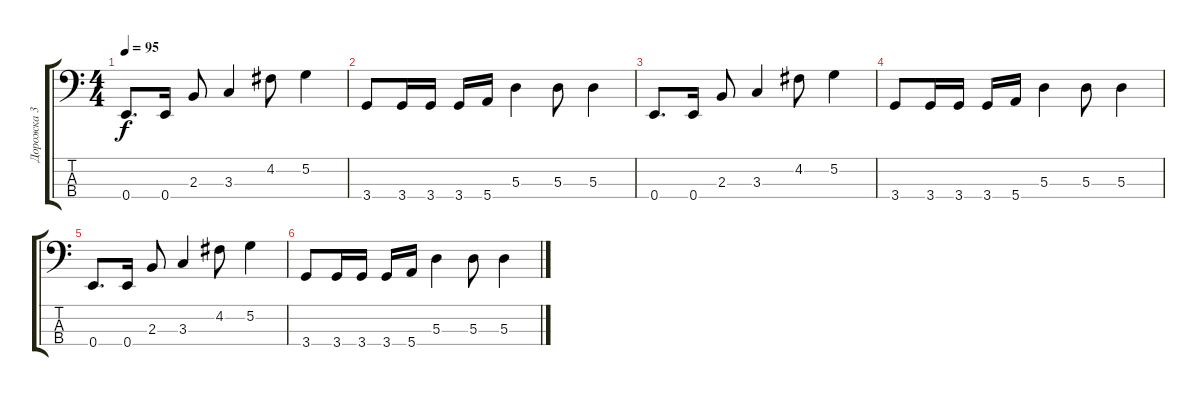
\track ("Дорожка 3" "Дорожка 3") {instrument electricbassfinger}
\staff {score tabs}
\tuning (G2 D2 A1 E1) {hide}
\ts (4 4)
\tempo 95
\clef f4
\ks c
0.4.8{d dy f} 0.4.16 2.3.8 3.3.4 4.2.8 5.2.4 |
3.4.8 3.4.16 3.4.16 3.4.16 5.4.16 5.3.4 5.3.8 5.3.4 |
0.4.8{d} 0.4.16 2.3.8 3.3.4 4.2.8 5.2.4 |
3.4.8 3.4.16 3.4.16 3.4.16 5.4.16 5.3.4 5.3.8 5.3.4 |
0.4.8{d} 0.4.16 2.3.8 3.3.4 4.2.8 5.2.4 |
3.4.8 3.4.16 3.4.16 3.4.16 5.4.16 5.3.4 5.3.8 5.3.4
